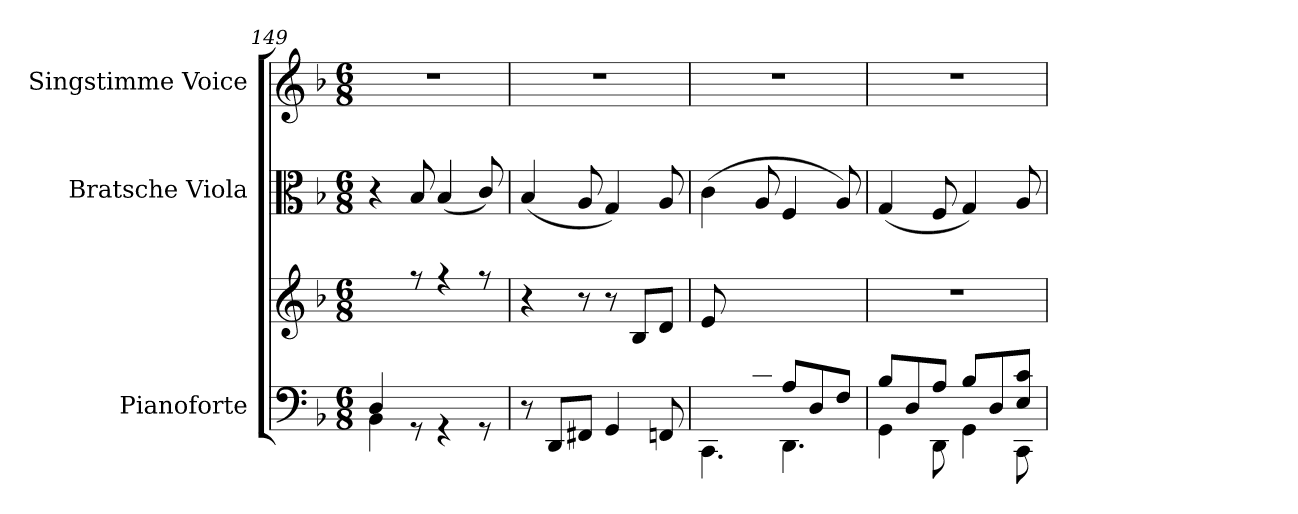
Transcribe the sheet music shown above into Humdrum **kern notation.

**kern	**kern	**kern	**kern
*part3	*part3	*part2	*part1
*staff4	*staff3	*staff2	*staff1
*I"Pianoforte	*	*I"Bratsche Viola	*I"Singstimme Voice
*I'Pno	*	*I'Vla	*
*clefF4	*clefG2	*clefC3	*clefG2
*k[b-]	*k[b-]	*k[b-]	*k[b-]
*M6/8	*M6/8	*M6/8	*M6/8
=149	=149	=149	=149
*^	*	*	*
4D/	4BB-\	4ryy	4r	2.r
2ryy	8rGG	8rff	8B-/	.
.	4rGG	4rff	(<4B-/	.
.	8rGG	8rff	8c/)	.
*v	*v	*	*	*
=150	=150	=150	=150
8r	4r	(<4B-/	2.r
8DD/L	.	.	.
8FF#X/J	8r	8A/	.
4GG/	8r	4G/)	.
.	(>8B-/L	.	.
8FFn/	8d/J	8A/	.
!!LO:LB:g=z
=151	=151	=151	=151
*	*	*	*MM70
*^	*	*	*
8ryy	4.CC\	8e/L	(<4c\	2.r
8E/	.	2ryy	.	.
8c/J	.	.	8A/	.
8A/L	4.DD\	.	4F/	.
8D/	.	.	.	.
8F/J)	.	8ryy	8A/)	.
=152	=152	=152	=152	=152
*	*	*	*	*^
8B-/L	4GG\	2.r	(<4G/	2.r	2ryy
8D/	.	.	.	.	.
8A/J	8DD\	.	8F/	.	.
8B-/L	4GG\	.	4G/)	.	.
8D/	.	.	.	.	8ryy
*	*	*	*	*MM66	*
8E/ 8c/J	8CC\	.	8A/	.	8ryy
*v	*v	*	*	*v	*v
=	=	=	=
*-	*-	*-	*-
